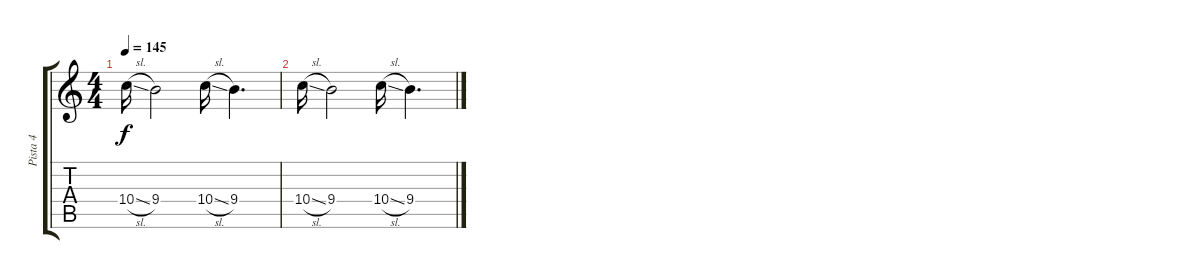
\track ("Pista 4" "Pista 4") {instrument overdrivenguitar}
\staff {score tabs}
\tuning (E4 B3 G3 D3 A2 E2) {hide}
\ts (4 4)
\tempo 145
\clef g2
\ks c
10.4{sl}.16{dy f} 9.4.2 10.4{sl}.16 9.4.4{d} |
10.4{sl}.16 9.4.2 10.4{sl}.16 9.4.4{d}
